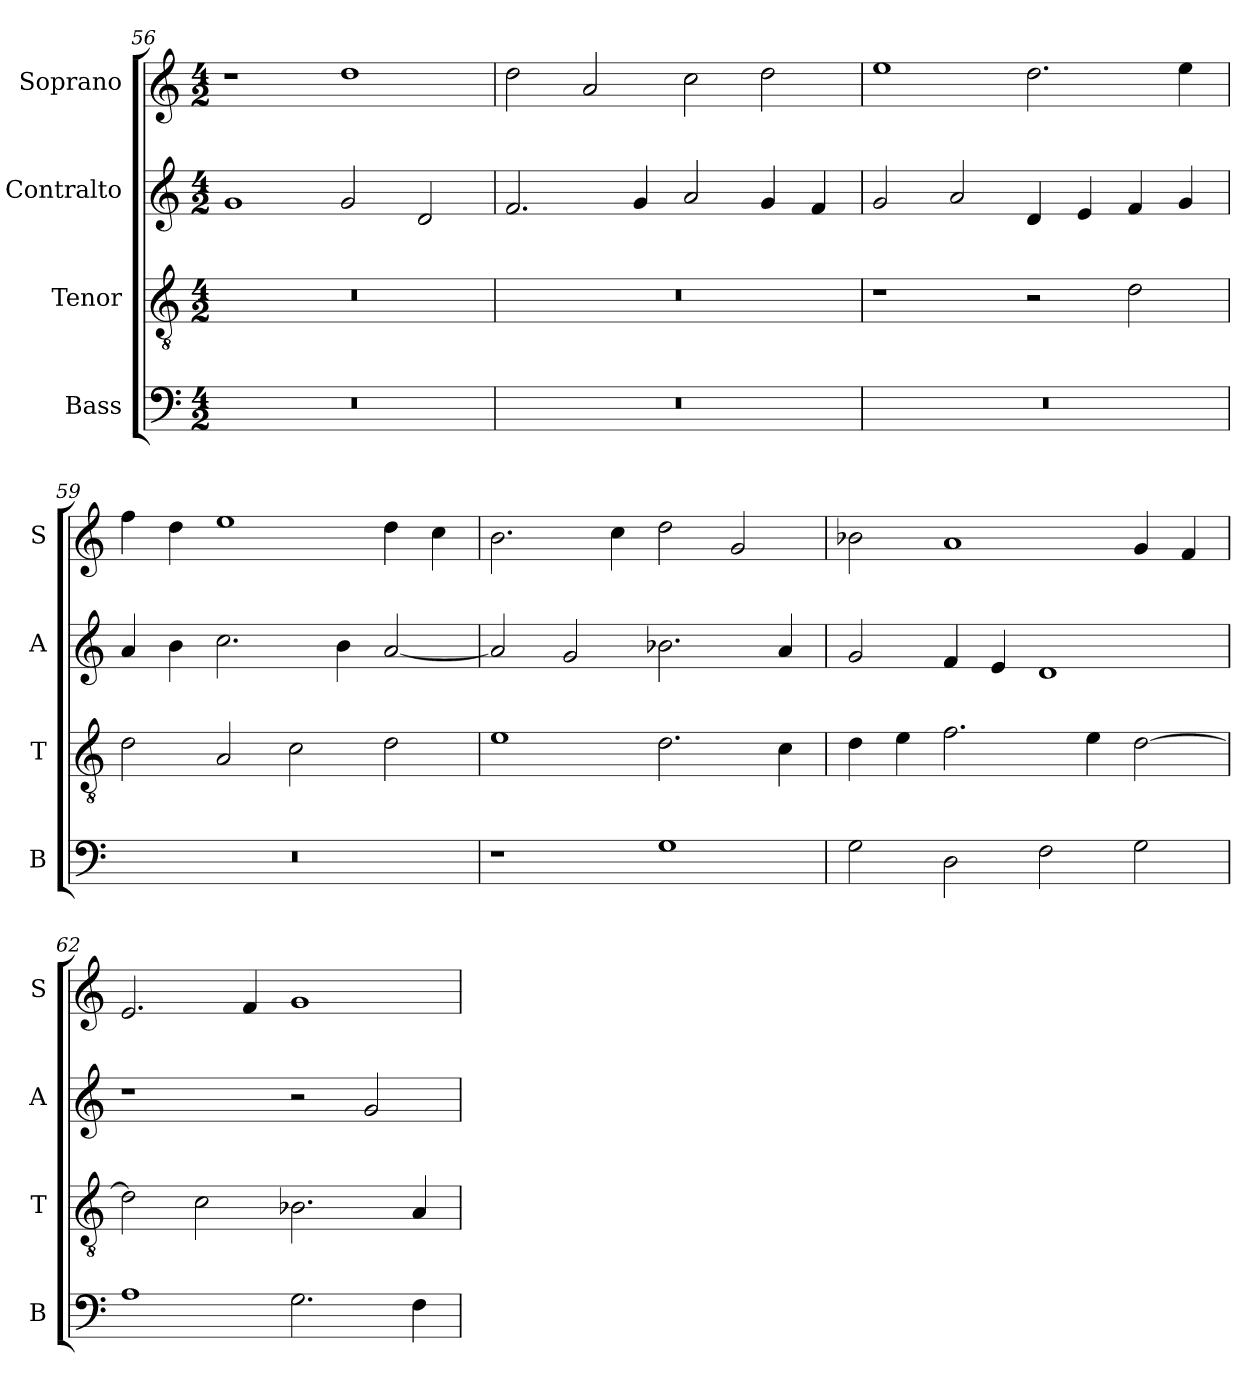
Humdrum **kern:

**kern	**kern	**kern	**kern
*part4	*part3	*part2	*part1
*staff4	*staff3	*staff2	*staff1
*I"Bass	*I"Tenor	*I"Contralto	*I"Soprano
*I'B	*I'T	*I'A	*I'S
*clefF4	*clefGv2	*clefG2	*clefG2
*k[]	*k[]	*k[]	*k[]
*D:dor	*D:dor	*D:dor	*D:dor
*M4/2	*M4/2	*M4/2	*M4/2
=56	=56	=56	=56
0r	0r	1g	1r
.	.	2g	1dd
.	.	2d	.
=57	=57	=57	=57
0r	0r	2.f	2dd
.	.	.	2a
.	.	4g	.
.	.	2a	2cc
.	.	4g	2dd
.	.	4f	.
=58	=58	=58	=58
0r	1r	2g	1ee
.	.	2a	.
.	2r	4d	2.dd
.	.	4e	.
.	2d	4f	.
.	.	4g	4ee
=59	=59	=59	=59
0r	2d	4a	4ff
.	.	4b	4dd
.	2A	2.cc	1ee
.	2c	.	.
.	.	4b	.
.	2d	[2a	4dd
.	.	.	4cc
=60	=60	=60	=60
1r	1e	2a]	2.b
.	.	2g	.
.	.	.	4cc
1G	2.d	2.b-X	2dd
.	.	.	2g
.	4c	4a	.
=61	=61	=61	=61
2G	4d	2g	2b-X
.	4e	.	.
2D	2.f	4f	1a
.	.	4e	.
2F	.	1d	.
.	4e	.	.
2G	[2d	.	4g
.	.	.	4f
=62	=62	=62	=62
1A	2d]	1r	2.e
.	2c	.	.
.	.	.	4f
2.G	2.B-X	2r	1g
.	.	2g	.
4F	4A	.	.
=	=	=	=
*-	*-	*-	*-
